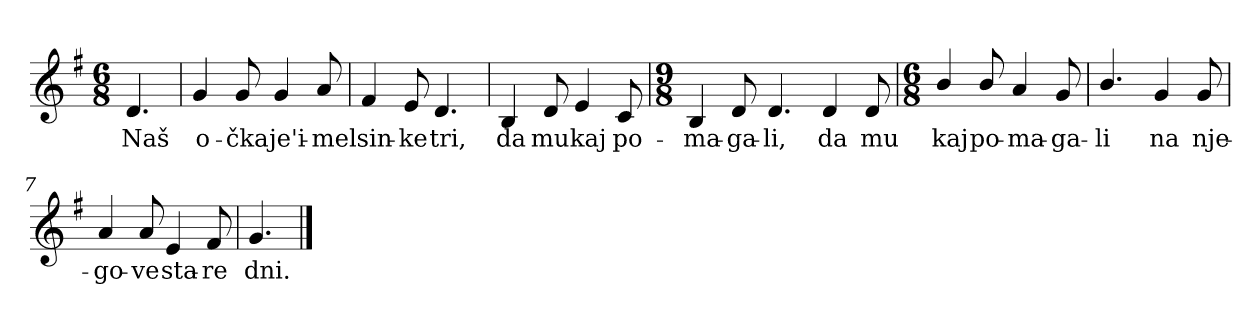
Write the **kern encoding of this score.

**kern	**text
*part1	*part1
*staff1	*staff1
*clefG2	*
*k[f#]	*
*M6/8	*
=	=
4.d/	Naš
=1	=1
4g/	o-
8g/	-čka
4g/	je'i-
8a/	-mel
=2	=2
4f#/	sin-
8e/	-ke
4.d/	tri,
=3	=3
4B/	da
8d/	mu
4e/	kaj
8c/	po-
=4	=4
*M9/8	*
4B/	-ma-
8d/	-ga-
4.d/	-li,
4d/	da
8d/	mu
=5	=5
*M6/8	*
4b/	kaj
8b/	po-
4a/	-ma-
8g/	-ga-
!!LO:LB:g=z
=6	=6
4.b/	-li
4g/	na
8g/	nje-
=7	=7
4a/	-go-
8a/	-ve
4e/	sta-
8f#/	-re
=8	=8
4.g/	dni.
==	==
*-	*-
